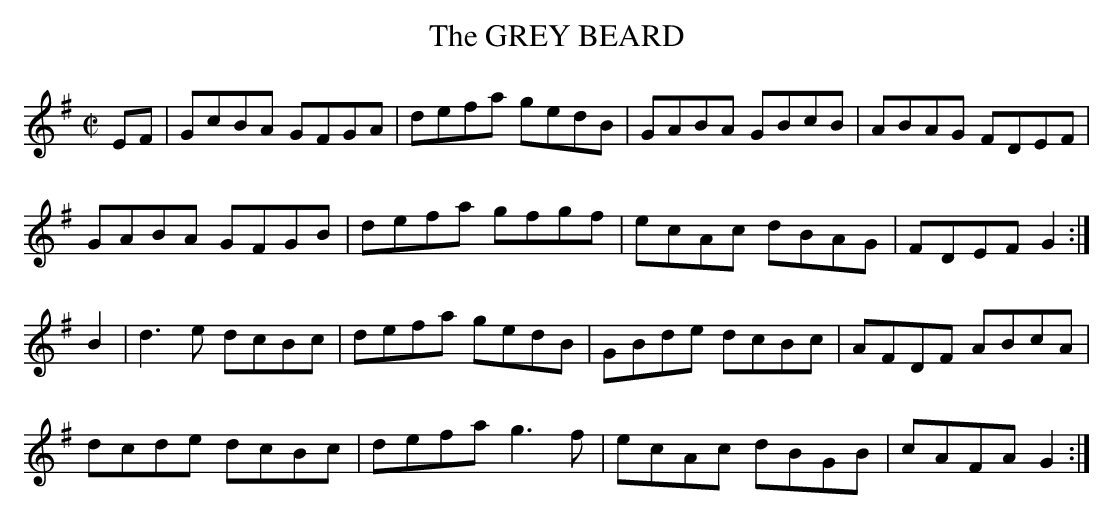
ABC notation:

X:1
T:GREY BEARD, The
M:C|
L:1/8
K:G
EF|GcBA GFGA|defa gedB|GABA GBcB|ABAG FDEF|
GABA GFGB|defa gfgf|ecAc dBAG|FDEF G2 :|
B2|d3e dcBc|defa gedB|GBde dcBc|AFDF ABcA|
dcde dcBc|defa g3f|ecAc dBGB|cAFA G2 :|
